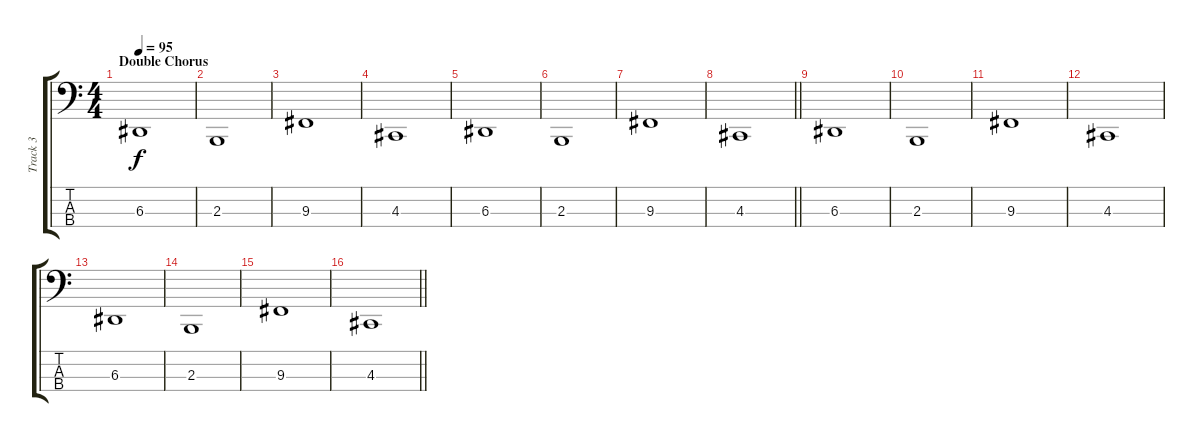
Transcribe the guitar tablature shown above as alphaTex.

\track ("Track 3" "Track 3") {instrument lead1square}
\staff {score tabs}
\tuning (G2 D2 A1 E1) {hide}
\ts (4 4)
\section ("" "Double Chorus")
\tempo 95
\clef f4
\ks c
6.3.1{dy f} |
2.3.1 |
9.3.1 |
4.3.1 |
6.3.1 |
2.3.1 |
9.3.1 |
\barLineRight lightlight
4.3.1 |
6.3.1 |
2.3.1 |
9.3.1 |
4.3.1 |
6.3.1 |
2.3.1 |
9.3.1 |
\barLineRight lightlight
4.3.1
